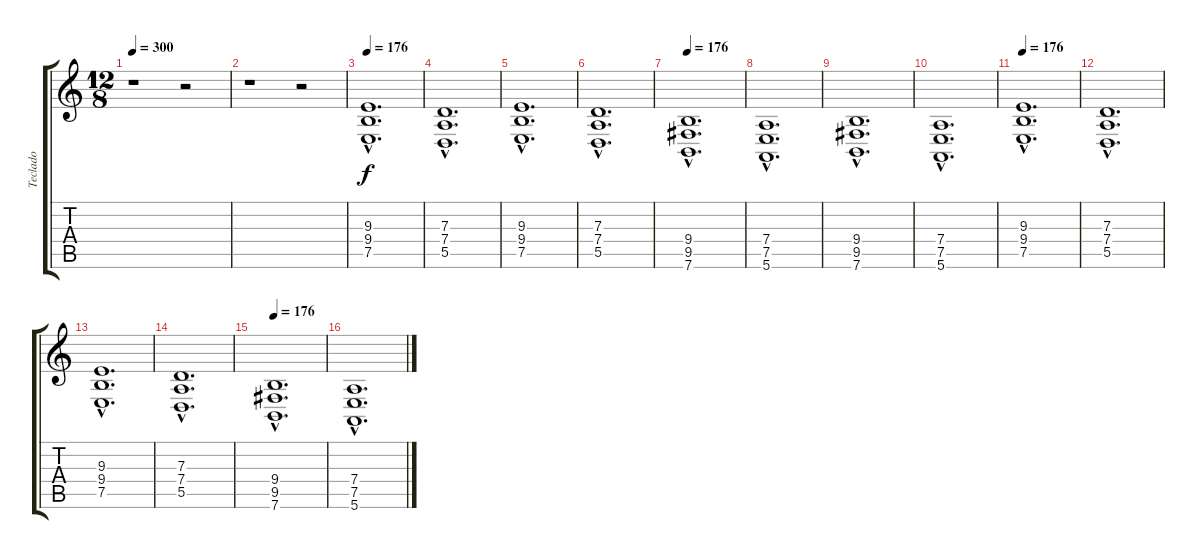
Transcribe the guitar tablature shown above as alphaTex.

\track ("Teclado " "Teclado ") {instrument choiraahs}
\staff {score tabs}
\tuning (E4 B3 G3 D3 A2 E2) {hide}
\ts (12 8)
\tempo 300
\clef g2
\ks c
r.1{dy f} r.2 |
r.1 r.2 |
\tempo 176
(9.3{hac} 9.4{hac} 7.5{hac}).1{d} |
(7.3{hac} 7.4{hac} 5.5{hac}).1{d} |
(9.3{hac} 9.4{hac} 7.5{hac}).1{d} |
(7.3{hac} 7.4{hac} 5.5{hac}).1{d} |
\tempo 176
(9.4{hac} 9.5{hac} 7.6{hac}).1{d} |
(7.4{hac} 7.5{hac} 5.6{hac}).1{d} |
(9.4{hac} 9.5{hac} 7.6{hac}).1{d} |
(7.4{hac} 7.5{hac} 5.6{hac}).1{d} |
\tempo 176
(9.3{hac} 9.4{hac} 7.5{hac}).1{d} |
(7.3{hac} 7.4{hac} 5.5{hac}).1{d} |
(9.3{hac} 9.4{hac} 7.5{hac}).1{d} |
(7.3{hac} 7.4{hac} 5.5{hac}).1{d} |
\tempo 176
(9.4{hac} 9.5{hac} 7.6{hac}).1{d} |
(7.4{hac} 7.5{hac} 5.6{hac}).1{d}
